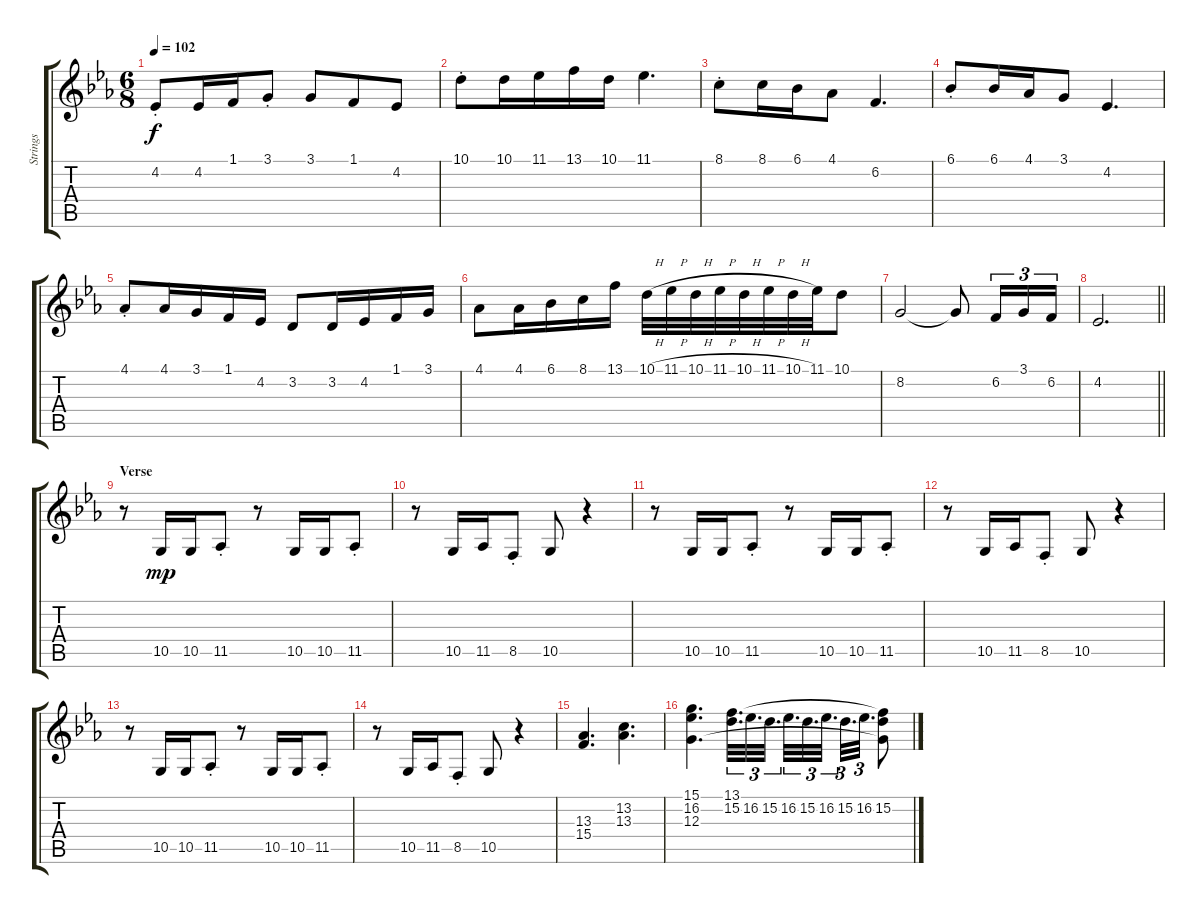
\track ("Strings" "Strings") {instrument stringensemble1}
\staff {score tabs}
\tuning (E4 B3 G3 D3 A2 E2) {hide}
\ts (6 8)
\tempo 102
\clef g2
\ks cminor
4.2{st}.8{dy f} 4.2.16 1.1.16 3.1{st}.8 3.1.8 1.1.8 4.2.8 |
10.1{st}.8 10.1.16 11.1.16 13.1.16 10.1.16 11.1.4{d} |
8.1{st}.8 8.1.16 6.1.16 4.1.8 6.2.4{d} |
6.1{st}.8 6.1.16 4.1.16 3.1.8 4.2.4{d} |
4.1{st}.8 4.1.16 3.1.16 1.1.16 4.2.16 3.2.8 3.2.16 4.2.16 1.1.16 3.1.16 |
4.1.8 4.1.16 6.1.16 8.1.16 13.1.16 10.1{h}.32 11.1{h}.32 10.1{h}.32 11.1{h}.32 10.1{h}.32 11.1{h}.32 10.1{h}.32 11.1.32 10.1.8 |
8.2.2 8.2{t}.8 6.2.16{tu (3 2)} 3.1.16{tu (3 2)} 6.2.16{tu (3 2)} |
\barLineRight lightlight
4.2.2{d} |
\section ("" "Verse")
r.8 10.5.16{dy mp} 10.5.16 11.5{st}.8 r.8 10.5.16 10.5.16 11.5{st}.8 |
r.8 10.5.16 11.5.16 8.5{st}.8 10.5.8 r.4 |
r.8 10.5.16 10.5.16 11.5{st}.8 r.8 10.5.16 10.5.16 11.5{st}.8 |
r.8 10.5.16 11.5.16 8.5{st}.8 10.5.8 r.4 |
r.8 10.5.16 10.5.16 11.5{st}.8 r.8 10.5.16 10.5.16 11.5{st}.8 |
r.8 10.5.16 11.5.16 8.5{st}.8 10.5.8 r.4 |
(13.3 15.4).4{d} (13.2 13.3).4{d} |
(15.1 16.2 12.3).4{d} (13.1 15.2).32{d tu (3 2)} 16.2.32{d tu (3 2)} 15.2.32{d tu (3 2)} 16.2.32{d tu (3 2)} 15.2.32{d tu (3 2)} 16.2.32{d tu (3 2)} 15.2.32{d tu (3 2)} 16.2.32{d tu (3 2)} (13.1{t} 15.2 12.3{t}).8
